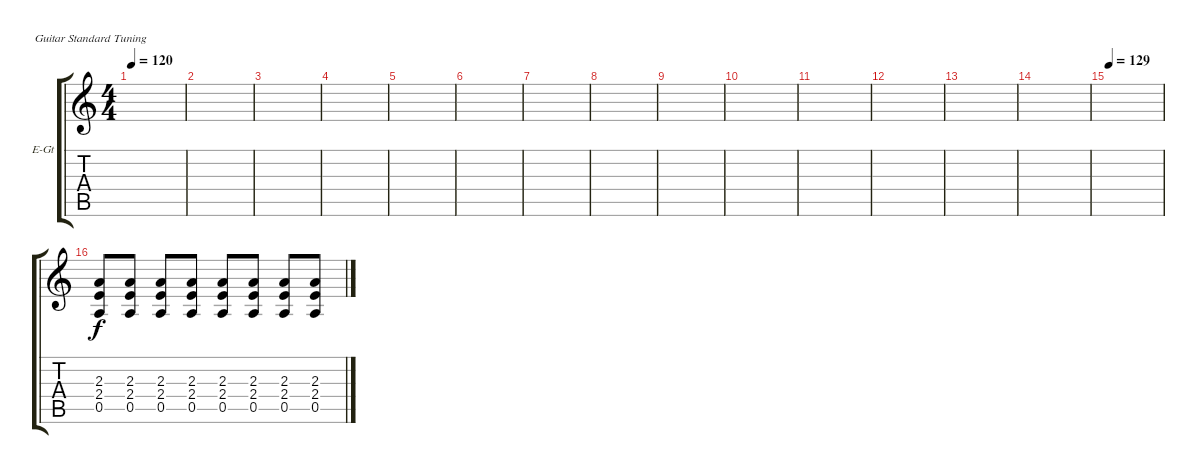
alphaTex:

\defaultSystemsLayout 4
\bracketExtendMode groupsimilarinstruments
\firstSystemTrackNameOrientation horizontal
\otherSystemsTrackNameOrientation horizontal
\track ("Criss guitar 2" "E-Gt") {instrument distortionguitar}
\staff {score tabs}
\tuning (E4 B3 G3 D3 A2 E2)
\ts (4 4)
\tempo 120
\clef g2
\ks c
|
|
|
|
|
|
|
|
|
|
|
|
|
|
\tempo 129
|
(0.5 2.4 2.3).8 (0.5 2.4 2.3).8 (0.5 2.4 2.3).8 (0.5 2.4 2.3).8 (0.5 2.4 2.3).8 (0.5 2.4 2.3).8 (0.5 2.4 2.3).8 (0.5 2.4 2.3).8
